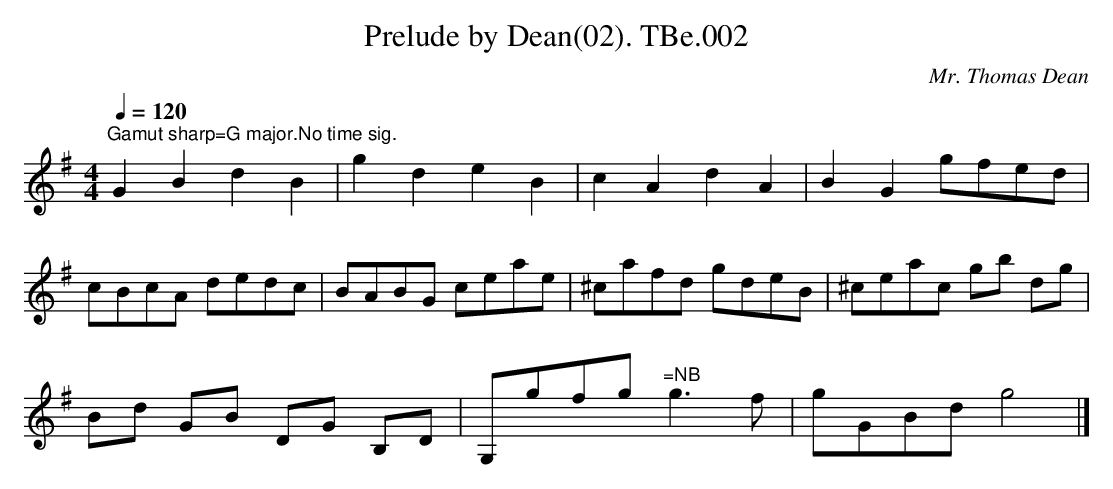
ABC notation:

X:1
T:Prelude by Dean(02). TBe.002
M:4/4
L:1/8
Q:1/4=120
C:Mr. Thomas Dean
K:G Major
"^Gamut sharp=G major.No time sig."\
G2B2d2B2 | g2d2e2B2 |\
c2A2d2A2 | B2G2gfed |
cBcA dedc | BABG ceae |\
^cafd gdeB | ^ceac gb dg |
Bd GB DG B,D | G,gfg "^=NB"g3 f | gGBd  g4 |]
